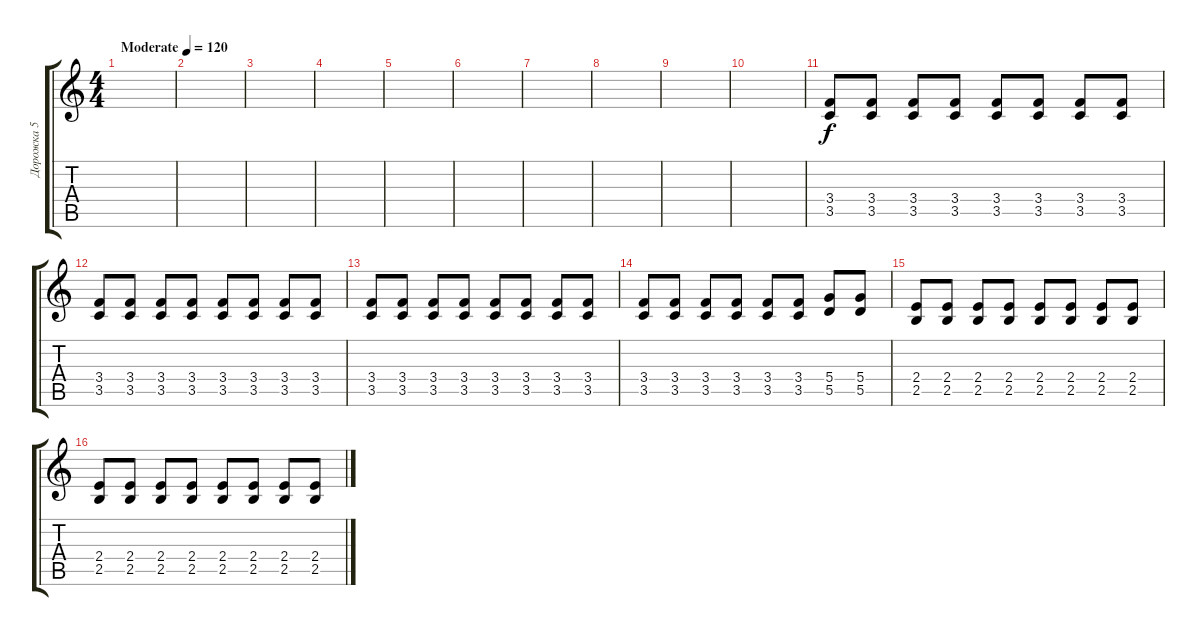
\track ("Дорожка 5" "Дорожка 5") {instrument distortionguitar}
\staff {score tabs}
\tuning (E4 B3 G3 D3 A2 E2) {hide}
\ts (4 4)
\tempo (120 "Moderate")
\clef g2
\ks c
|
|
|
|
|
|
|
|
|
|
(3.4 3.5).8 (3.4 3.5).8 (3.4 3.5).8 (3.4 3.5).8 (3.4 3.5).8 (3.4 3.5).8 (3.4 3.5).8 (3.4 3.5).8 |
(3.4 3.5).8 (3.4 3.5).8 (3.4 3.5).8 (3.4 3.5).8 (3.4 3.5).8 (3.4 3.5).8 (3.4 3.5).8 (3.4 3.5).8 |
(3.4 3.5).8 (3.4 3.5).8 (3.4 3.5).8 (3.4 3.5).8 (3.4 3.5).8 (3.4 3.5).8 (3.4 3.5).8 (3.4 3.5).8 |
(3.4 3.5).8 (3.4 3.5).8 (3.4 3.5).8 (3.4 3.5).8 (3.4 3.5).8 (3.4 3.5).8 (5.4 5.5).8 (5.4 5.5).8 |
(2.4 2.5).8 (2.4 2.5).8 (2.4 2.5).8 (2.4 2.5).8 (2.4 2.5).8 (2.4 2.5).8 (2.4 2.5).8 (2.4 2.5).8 |
(2.4 2.5).8 (2.4 2.5).8 (2.4 2.5).8 (2.4 2.5).8 (2.4 2.5).8 (2.4 2.5).8 (2.4 2.5).8 (2.4 2.5).8
